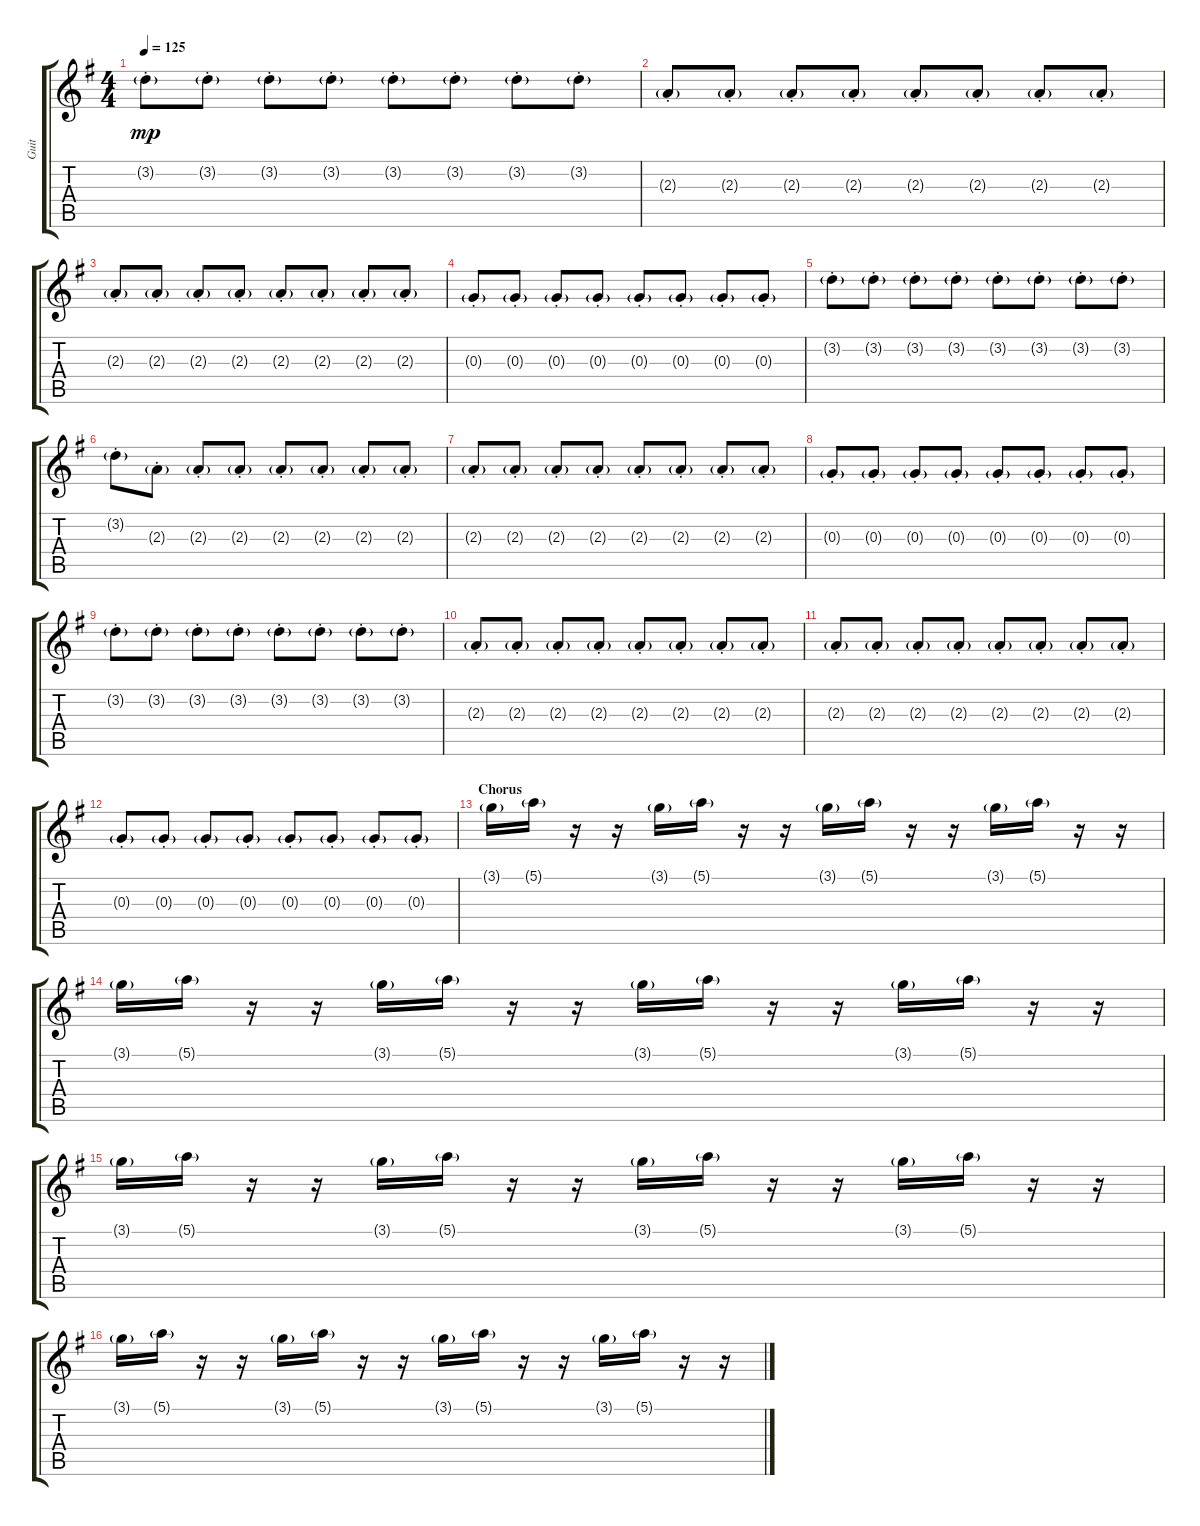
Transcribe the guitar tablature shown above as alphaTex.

\track ("Guit" "Guit") {instrument electricguitarjazz}
\staff {score tabs}
\tuning (E4 B3 G3 D3 A2 E2) {hide}
\ts (4 4)
\tempo 125
\clef g2
\ks g
3.2{g st}.8{dy mp} 3.2{g st}.8 3.2{g st}.8 3.2{g st}.8 3.2{g st}.8 3.2{g st}.8 3.2{g st}.8 3.2{g st}.8 |
2.3{g st}.8 2.3{g st}.8 2.3{g st}.8 2.3{g st}.8 2.3{g st}.8 2.3{g st}.8 2.3{g st}.8 2.3{g st}.8 |
2.3{g st}.8 2.3{g st}.8 2.3{g st}.8 2.3{g st}.8 2.3{g st}.8 2.3{g st}.8 2.3{g st}.8 2.3{g st}.8 |
0.3{g st}.8 0.3{g st}.8 0.3{g st}.8 0.3{g st}.8 0.3{g st}.8 0.3{g st}.8 0.3{g st}.8 0.3{g st}.8 |
3.2{g st}.8 3.2{g st}.8 3.2{g st}.8 3.2{g st}.8 3.2{g st}.8 3.2{g st}.8 3.2{g st}.8 3.2{g st}.8 |
3.2{g st}.8 2.3{g st}.8 2.3{g st}.8 2.3{g st}.8 2.3{g st}.8 2.3{g st}.8 2.3{g st}.8 2.3{g st}.8 |
2.3{g st}.8 2.3{g st}.8 2.3{g st}.8 2.3{g st}.8 2.3{g st}.8 2.3{g st}.8 2.3{g st}.8 2.3{g st}.8 |
0.3{g st}.8 0.3{g st}.8 0.3{g st}.8 0.3{g st}.8 0.3{g st}.8 0.3{g st}.8 0.3{g st}.8 0.3{g st}.8 |
3.2{g st}.8 3.2{g st}.8 3.2{g st}.8 3.2{g st}.8 3.2{g st}.8 3.2{g st}.8 3.2{g st}.8 3.2{g st}.8 |
2.3{g st}.8 2.3{g st}.8 2.3{g st}.8 2.3{g st}.8 2.3{g st}.8 2.3{g st}.8 2.3{g st}.8 2.3{g st}.8 |
2.3{g st}.8 2.3{g st}.8 2.3{g st}.8 2.3{g st}.8 2.3{g st}.8 2.3{g st}.8 2.3{g st}.8 2.3{g st}.8 |
0.3{g st}.8 0.3{g st}.8 0.3{g st}.8 0.3{g st}.8 0.3{g st}.8 0.3{g st}.8 0.3{g st}.8 0.3{g st}.8 |
\section ("" "Chorus")
3.1{g}.16 5.1{g}.16 r.16 r.16 3.1{g}.16 5.1{g}.16 r.16 r.16 3.1{g}.16 5.1{g}.16 r.16 r.16 3.1{g}.16 5.1{g}.16 r.16 r.16 |
3.1{g}.16 5.1{g}.16 r.16 r.16 3.1{g}.16 5.1{g}.16 r.16 r.16 3.1{g}.16 5.1{g}.16 r.16 r.16 3.1{g}.16 5.1{g}.16 r.16 r.16 |
3.1{g}.16 5.1{g}.16 r.16 r.16 3.1{g}.16 5.1{g}.16 r.16 r.16 3.1{g}.16 5.1{g}.16 r.16 r.16 3.1{g}.16 5.1{g}.16 r.16 r.16 |
3.1{g}.16 5.1{g}.16 r.16 r.16 3.1{g}.16 5.1{g}.16 r.16 r.16 3.1{g}.16 5.1{g}.16 r.16 r.16 3.1{g}.16 5.1{g}.16 r.16 r.16
